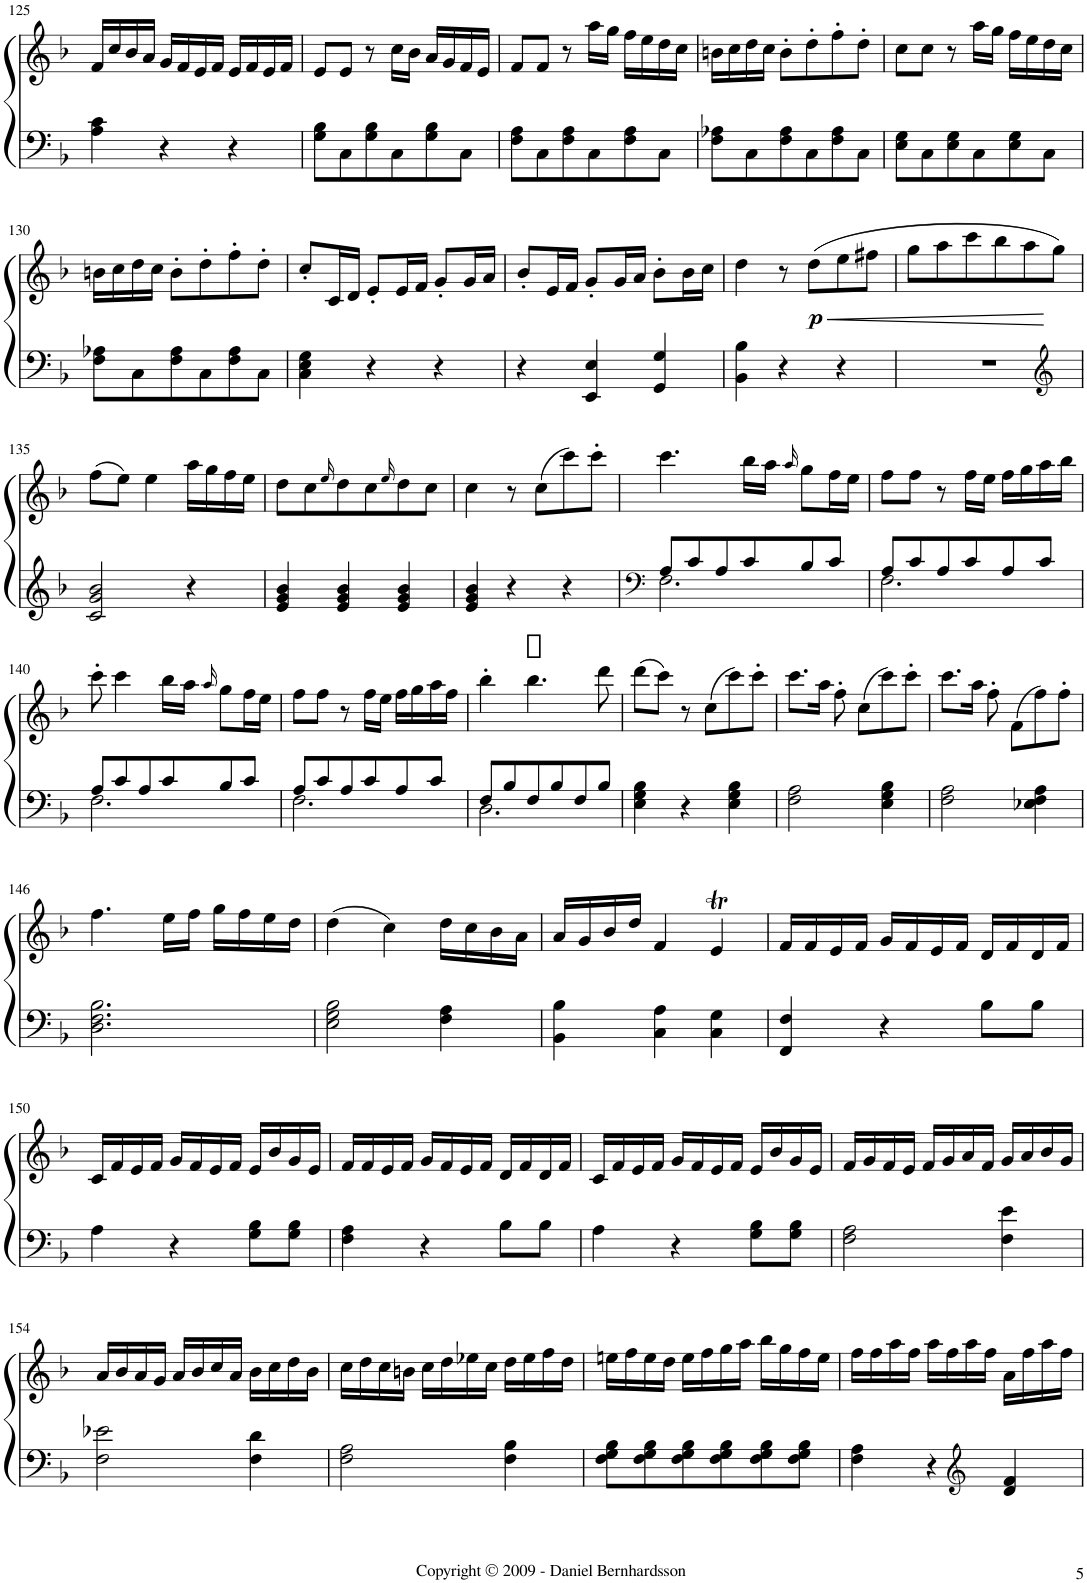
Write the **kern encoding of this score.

**kern	**kern	**dynam
*part1	*part1	*part1
*staff2	*staff1	*staff1/2
*I"Piano	*	*
*I'Pno.	*	*
!!LO:PB:g=z
*clefF4	*clefG2	*
*k[b-]	*k[b-]	*
*F:	*F:	*
*M3/4	*M3/4	*
=125	=125	=125
4A\ 4c\	16f/LL	.
.	16cc/	.
.	16b-/	.
.	16a/JJ	.
4r	16g/LL	.
.	16f/	.
.	16e/	.
.	16f/JJ	.
4r	16e/LL	.
.	16f/	.
.	16e/	.
.	16f/JJ	.
=126	=126	=126
8G\ 8B-\L	8e/L	.
8C\	8e/J	.
8G\ 8B-\	8r	.
8C\	16cc\LL	.
.	16b-\JJ	.
8G\ 8B-\	16a/LL	.
.	16g/	.
8C\J	16f/	.
.	16e/JJ	.
=127	=127	=127
8F\ 8A\L	8f/L	.
8C\	8f/J	.
8F\ 8A\	8r	.
8C\	16aa\LL	.
.	16gg\JJ	.
8F\ 8A\	16ff\LL	.
.	16ee\	.
8C\J	16dd\	.
.	16cc\JJ	.
=128	=128	=128
8F\ 8A-X\L	16bn\LL	.
.	16cc\	.
8C\	16dd\	.
.	16cc\JJ	.
8F\ 8A-\	8b'\L	.
8C\	8dd'\	.
8F\ 8A-\	8ff'\	.
8C\J	8dd'\J	.
=129	=129	=129
8E\ 8G\L	8cc\L	.
8C\	8cc\J	.
8E\ 8G\	8r	.
8C\	16aa\LL	.
.	16gg\JJ	.
8E\ 8G\	16ff\LL	.
.	16ee\	.
8C\J	16dd\	.
.	16cc\JJ	.
!!LO:LB:g=z
=130	=130	=130
8F\ 8A-X\L	16bn\LL	.
.	16cc\	.
8C\	16dd\	.
.	16cc\JJ	.
8F\ 8A-\	8b'\L	.
8C\	8dd'\	.
8F\ 8A-\	8ff'\	.
8C\J	8dd'\J	.
=131	=131	=131
4C\ 4E\ 4G\	8cc'/L	.
.	16c/L	.
.	16d/JJ	.
4r	8e'/L	.
.	16e/L	.
.	16f/JJ	.
4r	8g'/L	.
.	16g/L	.
.	16a/JJ	.
=132	=132	=132
4r	8b-'/L	.
.	16e/L	.
.	16f/JJ	.
4EE/ 4E/	8g'/L	.
.	16g/L	.
.	16a/JJ	.
4GG/ 4G/	8b-'\L	.
.	16b-\L	.
.	16cc\JJ	.
=133	=133	=133
4BB-\ 4B-\	4dd\	.
4r	8r	.
!	!	!LO:HP:b
!	!	!LO:DY:n=1:b
.	(8dd\L	< p
4r	8ee\	.
.	8ff#X\J	.
=134	=134	=134
2.r	8gg\L	.
.	8aa\	.
.	8ccc\	.
.	8bb-\	.
.	8aa\	.
*clefG2	*	*
.	8gg\J)	[
!!LO:LB:g=z
=135	=135	=135
2c/ 2g/ 2b-/	(8ff\L	.
.	8ee\J)	.
.	4ee\	.
4r	16aa\LL	.
.	16gg\	.
.	16ff\	.
.	16ee\JJ	.
=136	=136	=136
4e/ 4g/ 4b-/	8dd\L	.
.	8cc\	.
.	16qee/	.
4e/ 4g/ 4b-/	8dd\	.
.	8cc\	.
.	16qee/	.
4e/ 4g/ 4b-/	8dd\	.
.	8cc\J	.
=137	=137	=137
4e/ 4g/ 4b-/	4cc\	.
4r	8r	.
.	(8cc\L	.
4r	8ccc\)	.
.	8ccc'\J	.
=138	=138	=138
*clefF4	*	*
*^	*	*
8A/L	2.F\	4.ccc\	.
8c/	.	.	.
8A/	.	.	.
8c/	.	16bb-\LL	.
.	.	16aa\JJ	.
.	.	16qaa/	.
8B-/	.	8gg\L	.
8c/J	.	16ff\L	.
.	.	16ee\JJ	.
=139	=139	=139	=139
8A/L	2.F\	8ff\L	.
8c/	.	8ff\J	.
8A/	.	8r	.
8c/	.	16ff\LL	.
.	.	16ee\JJ	.
8A/	.	16ff\LL	.
.	.	16gg\	.
8c/J	.	16aa\	.
.	.	16bb-\JJ	.
!!LO:LB:g=z
=140	=140	=140	=140
8A/L	2.F\	8ccc'\	.
8c/	.	4ccc\	.
8A/	.	.	.
8c/	.	16bb-\LL	.
.	.	16aa\JJ	.
.	.	16qaa/	.
8B-/	.	8gg\L	.
8c/J	.	16ff\L	.
.	.	16ee\JJ	.
=141	=141	=141	=141
8A/L	2.F\	8ff\L	.
8c/	.	8ff\J	.
8A/	.	8r	.
8c/	.	16ff\LL	.
.	.	16ee\JJ	.
8A/	.	16ff\LL	.
.	.	16gg\	.
8c/J	.	16aa\	.
.	.	16ff\JJ	.
=142	=142	=142	=142
8F/L	2.D\	4bb-'\	.
8B-/	.	.	.
8F/	.	4.bb-\	.
8B-/	.	.	.
8F/	.	.	.
8B-/J	.	8ddd\	.
*v	*v	*	*
=143	=143	=143
4E\ 4G\ 4B-\	(8ddd\L	.
.	8ccc\J)	.
4r	8r	.
.	(8cc\L	.
4E\ 4G\ 4B-\	8ccc\)	.
.	8ccc'\J	.
=144	=144	=144
2F\ 2A\	8.ccc\L	.
.	16aa\Jk	.
.	8ff'\	.
.	(8cc\L	.
4E\ 4G\ 4B-\	8ccc\)	.
.	8ccc'\J	.
=145	=145	=145
2F\ 2A\	8.ccc\L	.
.	16aa\Jk	.
.	8ff'\	.
.	(8f\L	.
4E-X\ 4F\ 4A\	8ff\)	.
.	8ff'\J	.
!!LO:LB:g=z
=146	=146	=146
2.D\ 2.F\ 2.B-\	4.ff\	.
.	16ee\LL	.
.	16ff\JJ	.
.	16gg\LL	.
.	16ff\	.
.	16ee\	.
.	16dd\JJ	.
=147	=147	=147
2E\ 2G\ 2B-\	(4dd\	.
.	4cc\)	.
4F\ 4A\	16dd\LL	.
.	16cc\	.
.	16b-\	.
.	16a\JJ	.
=148	=148	=148
4BB-\ 4B-\	16a/LL	.
.	16g/	.
.	16b-/	.
.	16dd/JJ	.
4C\ 4A\	4f/	.
4C\ 4G\	4et/	.
=149	=149	=149
4FF/ 4F/	16f/LL	.
.	16f/	.
.	16e/	.
.	16f/JJ	.
4r	16g/LL	.
.	16f/	.
.	16e/	.
.	16f/JJ	.
8B-\L	16d/LL	.
.	16f/	.
8B-\J	16d/	.
.	16f/JJ	.
!!LO:LB:g=z
=150	=150	=150
4A\	16c/LL	.
.	16f/	.
.	16e/	.
.	16f/JJ	.
4r	16g/LL	.
.	16f/	.
.	16e/	.
.	16f/JJ	.
8G\ 8B-\L	16e/LL	.
.	16b-/	.
8G\ 8B-\J	16g/	.
.	16e/JJ	.
=151	=151	=151
4F\ 4A\	16f/LL	.
.	16f/	.
.	16e/	.
.	16f/JJ	.
4r	16g/LL	.
.	16f/	.
.	16e/	.
.	16f/JJ	.
8B-\L	16d/LL	.
.	16f/	.
8B-\J	16d/	.
.	16f/JJ	.
=152	=152	=152
4A\	16c/LL	.
.	16f/	.
.	16e/	.
.	16f/JJ	.
4r	16g/LL	.
.	16f/	.
.	16e/	.
.	16f/JJ	.
8G\ 8B-\L	16e/LL	.
.	16b-/	.
8G\ 8B-\J	16g/	.
.	16e/JJ	.
=153	=153	=153
2F\ 2A\	16f/LL	.
.	16g/	.
.	16f/	.
.	16e/JJ	.
.	16f/LL	.
.	16g/	.
.	16a/	.
.	16f/JJ	.
4F\ 4e\	16g/LL	.
.	16a/	.
.	16b-/	.
.	16g/JJ	.
!!LO:LB:g=z
=154	=154	=154
2F\ 2e-X\	16a/LL	.
.	16b-/	.
.	16a/	.
.	16g/JJ	.
.	16a/LL	.
.	16b-/	.
.	16cc/	.
.	16a/JJ	.
4F\ 4d\	16b-\LL	.
.	16cc\	.
.	16dd\	.
.	16b-\JJ	.
=155	=155	=155
2F\ 2A\	16cc\LL	.
.	16dd\	.
.	16cc\	.
.	16bn\JJ	.
.	16cc\LL	.
.	16dd\	.
.	16ee-X\	.
.	16cc\JJ	.
4F\ 4B-\	16dd\LL	.
.	16ee-\	.
.	16ff\	.
.	16dd\JJ	.
=156	=156	=156
8F\ 8G\ 8B-\L	16een\LL	.
.	16ff\	.
8F\ 8G\ 8B-\	16ee\	.
.	16dd\JJ	.
8F\ 8G\ 8B-\	16ee\LL	.
.	16ff\	.
8F\ 8G\ 8B-\	16gg\	.
.	16aa\JJ	.
8F\ 8G\ 8B-\	16bb-\LL	.
.	16gg\	.
8F\ 8G\ 8B-\J	16ff\	.
.	16ee\JJ	.
=157	=157	=157
4F\ 4A\	16ff\LL	.
.	16ff\	.
.	16aa\	.
.	16ff\JJ	.
4r	16aa\LL	.
.	16ff\	.
*clefG2	*	*
.	16aa\	.
.	16ff\JJ	.
4d/ 4f/	16a\LL	.
.	16ff\	.
.	16aa\	.
.	16ff\JJ	.
=	=	=
*-	*-	*-
